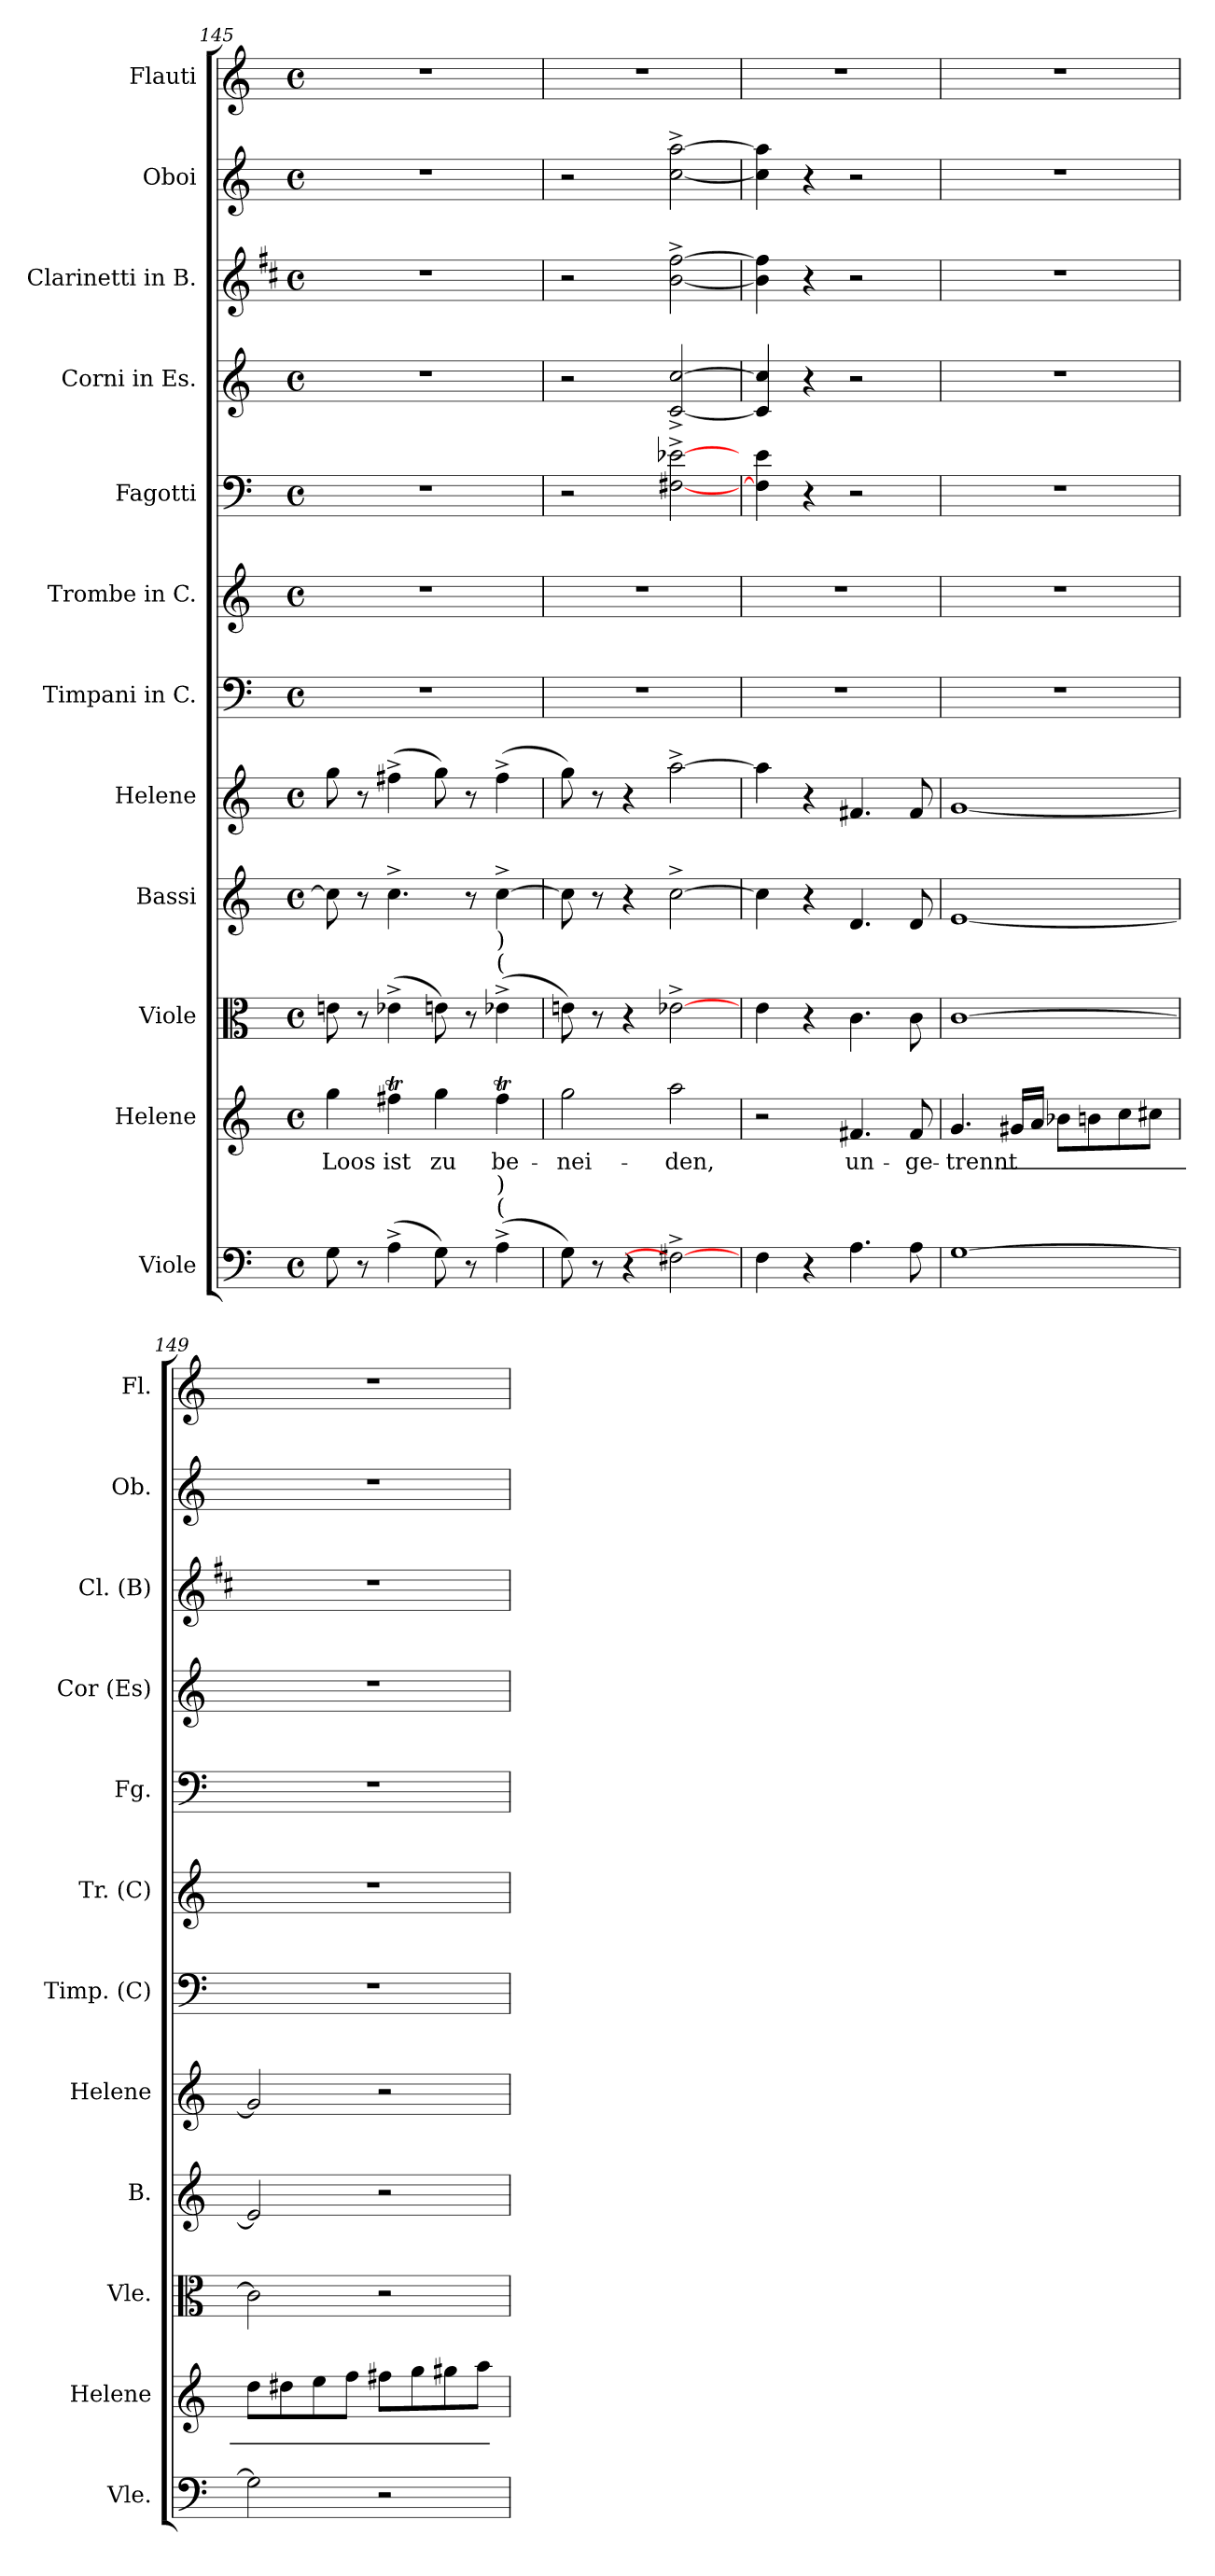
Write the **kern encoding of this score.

**kern	**kern	**text	**kern	**kern	**kern	**kern	**kern	**kern	**kern	**kern	**kern	**kern
*part12	*part11	*part11	*part10	*part9	*part8	*part7	*part6	*part5	*part4	*part3	*part2	*part1
*staff12	*staff11	*staff11	*staff10	*staff9	*staff8	*staff7	*staff6	*staff5	*staff4	*staff3	*staff2	*staff1
*I"Viole	*I"Helene	*	*I"Viole	*I"Bassi	*I"Helene	*I"Timpani in C.	*I"Trombe in C.	*I"Fagotti	*I"Corni in Es.	*I"Clarinetti in B.	*I"Oboi	*I"Flauti
*I'Vle.	*I'Helene	*	*I'Vle.	*I'B.	*I'Helene	*I'Timp. (C)	*I'Tr. (C)	*I'Fg.	*I'Cor (Es)	*I'Cl. (B)	*I'Ob.	*I'Fl.
*clefF4	*clefG2	*	*clefC3	*clefG2	*clefG2	*clefF4	*clefG2	*clefF4	*clefG2	*clefG2	*clefG2	*clefG2
*	*	*	*	*	*	*	*	*	*ITrd4c7	*ITrd1c2	*	*
*k[]	*k[]	*	*k[]	*k[]	*k[]	*k[]	*k[]	*k[]	*k[b-]	*k[]	*k[]	*k[]
*C:	*C:	*	*C:	*C:	*C:	*C:	*C:	*C:	*F:	*C:	*C:	*C:
*M4/4	*M4/4	*	*M4/4	*M4/4	*M4/4	*M4/4	*M4/4	*M4/4	*M4/4	*M4/4	*M4/4	*M4/4
*met(c)	*met(c)	*	*met(c)	*met(c)	*met(c)	*met(c)	*met(c)	*met(c)	*met(c)	*met(c)	*met(c)	*met(c)
=145	=145	=145	=145	=145	=145	=145	=145	=145	=145	=145	=145	=145
8G\	4gg\	Loos	8en\	8cc\]	8gg\	1r	1r	1r	1r	1r	1r	1r
8r	.	.	8r	8r	8r	.	.	.	.	.	.	.
(>4A^>\	4ff#Xt\	ist	(>4e-X^>\	4.cc^>\	(>4ff#X^>\	.	.	.	.	.	.	.
8G\)	4gg\	zu	8en\)	.	8gg\)	.	.	.	.	.	.	.
8r	.	.	8r	8r	8r	.	.	.	.	.	.	.
!	!	!	!LO:TX:a:t=(	!	!	!	!	!	!	!	!	!
!	!	!	!LO:TX:a:t=)	!	!	!	!	!	!	!	!	!
!LO:TX:a:t=(	!	!	!	!	!	!	!	!	!	!	!	!
!LO:TX:a:t=)	!	!	!	!	!	!	!	!	!	!	!	!
(>4A^>\	4ff#t\	be-	(>4e-X^>\	[4cc^>\	(>4ff#^>\	.	.	.	.	.	.	.
=146	=146	=146	=146	=146	=146	=146	=146	=146	=146	=146	=146	=146
8G\)	2gg\	nei-	8en\)	8cc\]	8gg\)	1r	1r	2r	2r	2r	2r	1r
8r	.	.	8r	8r	8r	.	.	.	.	.	.	.
4r	.	.	4r	4r	4r	.	.	.	.	.	.	.
2F#X^>\_	2aa\	den,	[2e-X^>\	[2cc^>\	[2aa^>\	.	.	[2F#X^>\ [2e-X^>\	[2F^</ [2f^</	[2a^>\ [2ee^>\	[2cc^>\ [2aa^>\	.
!!LO:PB:g=z
=147	=147	=147	=147	=147	=147	=147	=147	=147	=147	=147	=147	=147
4F\	2r	.	4e\	4cc\]	4aa\]	1r	1r	4F]\ 4e\	4F]/ 4f]/	4a]\ 4ee]\	4cc]\ 4aa]\	1r
4r	.	.	4r	4r	4r	.	.	4r	4r	4r	4r	.
4.A\	4.f#X/	un-	4.c\	4.d/	4.f#X/	.	.	2r	2r	2r	2r	.
8A\	8f#/	ge-	8c\	8d/	8f#/	.	.	.	.	.	.	.
=148	=148	=148	=148	=148	=148	=148	=148	=148	=148	=148	=148	=148
[1G	4.g/	trennt_	[1c	[1e	[1g	1r	1r	1r	1r	1r	1r	1r
.	16g#X/LL	.	.	.	.	.	.	.	.	.	.	.
.	16a/JJ	.	.	.	.	.	.	.	.	.	.	.
.	8b-X\L	.	.	.	.	.	.	.	.	.	.	.
.	8bn\	.	.	.	.	.	.	.	.	.	.	.
.	8cc\	.	.	.	.	.	.	.	.	.	.	.
.	8cc#X\J	.	.	.	.	.	.	.	.	.	.	.
=149	=149	=149	=149	=149	=149	=149	=149	=149	=149	=149	=149	=149
2G\]	8dd\L	.	2c\]	2e/]	2g/]	1r	1r	1r	1r	1r	1r	1r
.	8dd#X\	.	.	.	.	.	.	.	.	.	.	.
.	8ee\	.	.	.	.	.	.	.	.	.	.	.
.	8ff\J	.	.	.	.	.	.	.	.	.	.	.
2r	8ff#X\L	.	2r	2r	2r	.	.	.	.	.	.	.
.	8gg\	.	.	.	.	.	.	.	.	.	.	.
.	8gg#X\	.	.	.	.	.	.	.	.	.	.	.
.	8aa\J	.	.	.	.	.	.	.	.	.	.	.
=	=	=	=	=	=	=	=	=	=	=	=	=
*-	*-	*-	*-	*-	*-	*-	*-	*-	*-	*-	*-	*-
